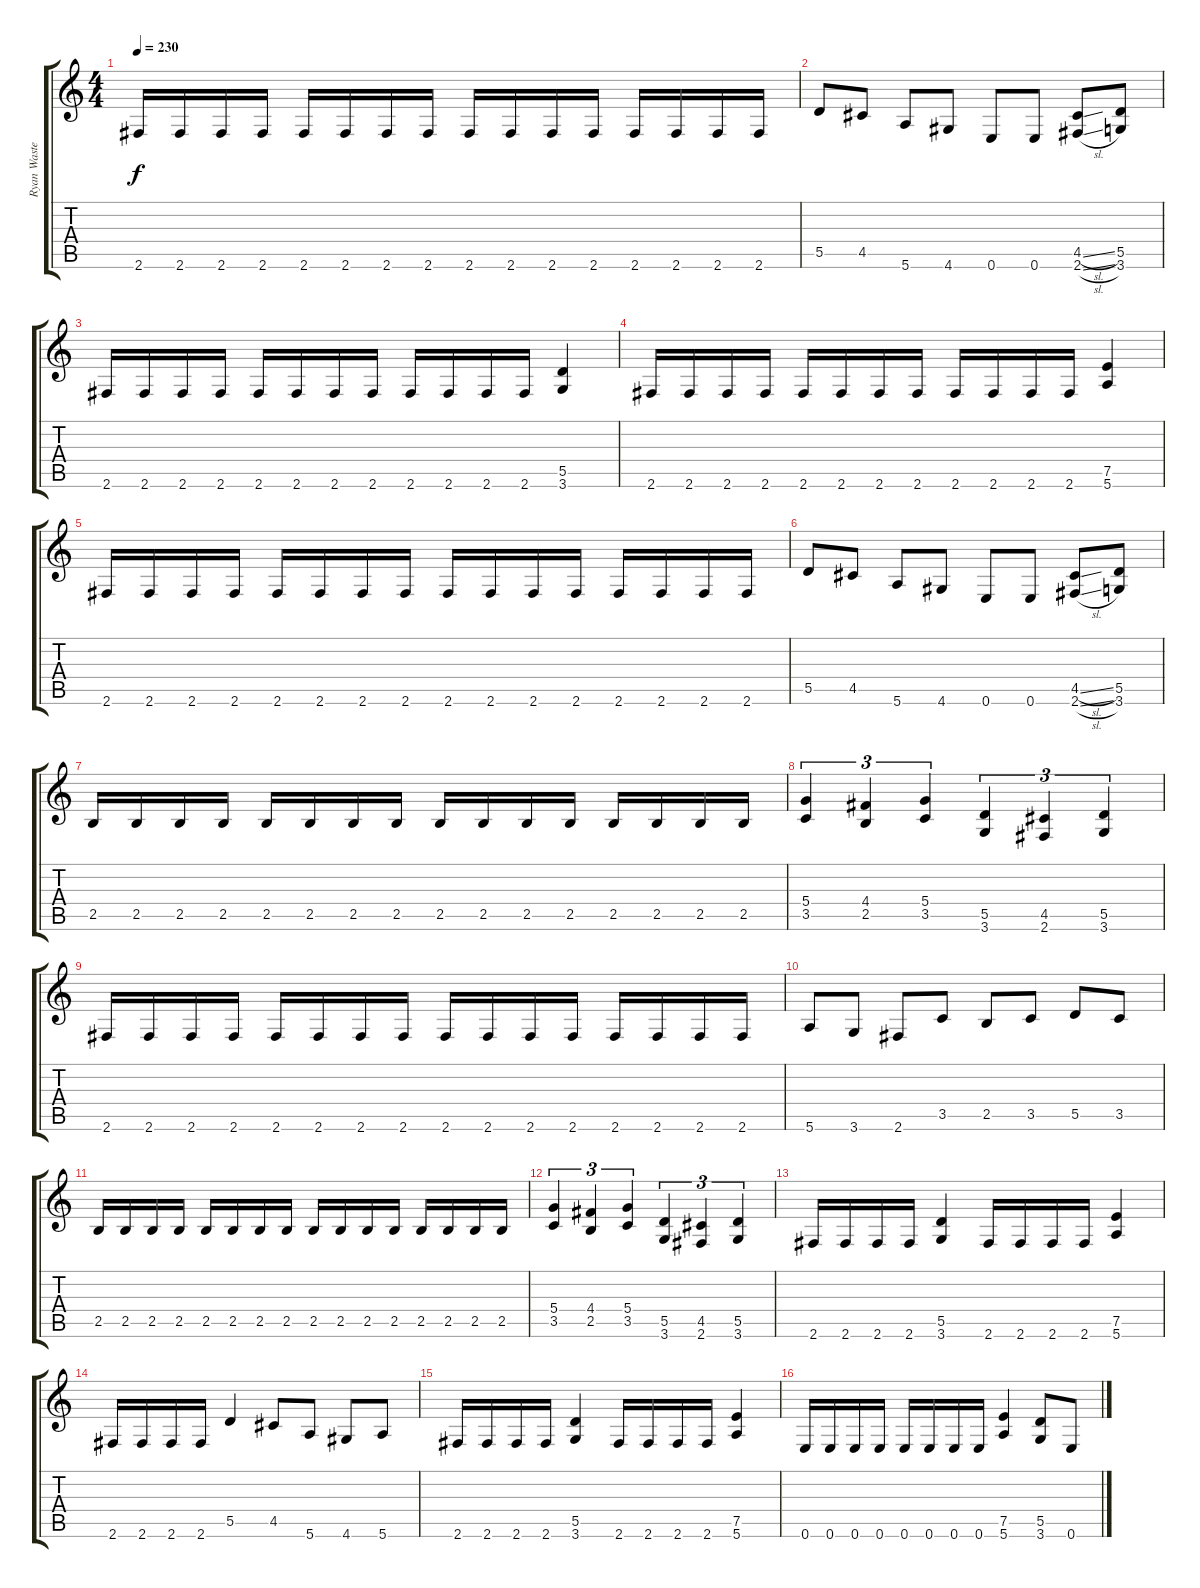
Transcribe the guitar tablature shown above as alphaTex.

\track ("Ryan Waste (Left)" "Ryan Waste") {instrument distortionguitar}
\staff {score tabs}
\tuning (E4 B3 G3 D3 A2 E2) {hide}
\ts (4 4)
\tempo 230
\clef g2
\ks c
2.6.16{dy f} 2.6.16 2.6.16 2.6.16 2.6.16 2.6.16 2.6.16 2.6.16 2.6.16 2.6.16 2.6.16 2.6.16 2.6.16 2.6.16 2.6.16 2.6.16 |
5.5.8 4.5.8 5.6.8 4.6.8 0.6.8 0.6.8 (4.5{sl} 2.6{sl}).8 (5.5 3.6).8 |
2.6.16 2.6.16 2.6.16 2.6.16 2.6.16 2.6.16 2.6.16 2.6.16 2.6.16 2.6.16 2.6.16 2.6.16 (5.5 3.6).4 |
2.6.16 2.6.16 2.6.16 2.6.16 2.6.16 2.6.16 2.6.16 2.6.16 2.6.16 2.6.16 2.6.16 2.6.16 (7.5 5.6).4 |
2.6.16 2.6.16 2.6.16 2.6.16 2.6.16 2.6.16 2.6.16 2.6.16 2.6.16 2.6.16 2.6.16 2.6.16 2.6.16 2.6.16 2.6.16 2.6.16 |
5.5.8 4.5.8 5.6.8 4.6.8 0.6.8 0.6.8 (4.5{sl} 2.6{sl}).8 (5.5 3.6).8 |
2.5.16 2.5.16 2.5.16 2.5.16 2.5.16 2.5.16 2.5.16 2.5.16 2.5.16 2.5.16 2.5.16 2.5.16 2.5.16 2.5.16 2.5.16 2.5.16 |
(5.4 3.5).4{tu (3 2)} (4.4 2.5).4{tu (3 2)} (5.4 3.5).4{tu (3 2)} (5.5 3.6).4{tu (3 2)} (4.5 2.6).4{tu (3 2)} (5.5 3.6).4{tu (3 2)} |
2.6.16 2.6.16 2.6.16 2.6.16 2.6.16 2.6.16 2.6.16 2.6.16 2.6.16 2.6.16 2.6.16 2.6.16 2.6.16 2.6.16 2.6.16 2.6.16 |
5.6.8 3.6.8 2.6.8 3.5.8 2.5.8 3.5.8 5.5.8 3.5.8 |
2.5.16 2.5.16 2.5.16 2.5.16 2.5.16 2.5.16 2.5.16 2.5.16 2.5.16 2.5.16 2.5.16 2.5.16 2.5.16 2.5.16 2.5.16 2.5.16 |
(5.4 3.5).4{tu (3 2)} (4.4 2.5).4{tu (3 2)} (5.4 3.5).4{tu (3 2)} (5.5 3.6).4{tu (3 2)} (4.5 2.6).4{tu (3 2)} (5.5 3.6).4{tu (3 2)} |
2.6.16 2.6.16 2.6.16 2.6.16 (5.5 3.6).4 2.6.16 2.6.16 2.6.16 2.6.16 (7.5 5.6).4 |
2.6.16 2.6.16 2.6.16 2.6.16 5.5.4 4.5.8 5.6.8 4.6.8 5.6.8 |
2.6.16 2.6.16 2.6.16 2.6.16 (5.5 3.6).4 2.6.16 2.6.16 2.6.16 2.6.16 (7.5 5.6).4 |
0.6.16 0.6.16 0.6.16 0.6.16 0.6.16 0.6.16 0.6.16 0.6.16 (7.5 5.6).4 (5.5 3.6).8 0.6.8
